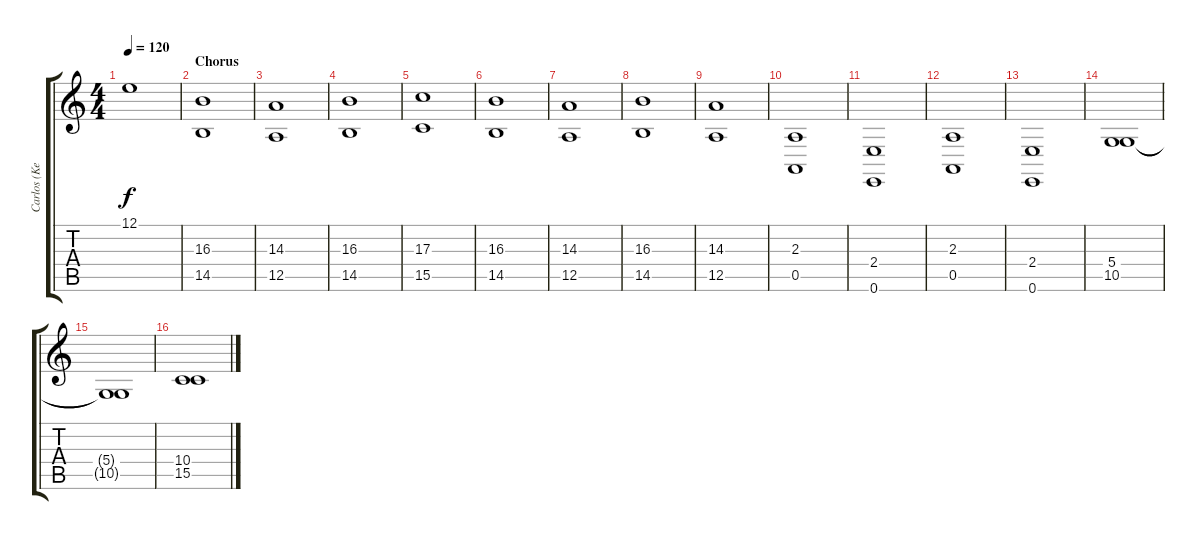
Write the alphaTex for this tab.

\track ("Carlos (Keyboards)" "Carlos (Ke") {instrument rockorgan}
\staff {score tabs}
\tuning (E4 B3 G3 D3 A2 E2) {hide}
\ts (4 4)
\tempo 120
\clef g2
\ks c
12.1{t}.1{dy f} |
\section ("" "Chorus")
(16.3 14.5).1{volume 9} |
(14.3 12.5).1 |
(16.3 14.5).1 |
(17.3 15.5).1 |
(16.3 14.5).1 |
(14.3 12.5).1 |
(16.3 14.5).1 |
(14.3 12.5).1 |
(2.3 0.5).1 |
(2.4 0.6).1 |
(2.3 0.5).1 |
(2.4 0.6).1 |
(5.4 10.5).1 |
(5.4{t} 10.5{t}).1 |
(10.4 15.5).1
